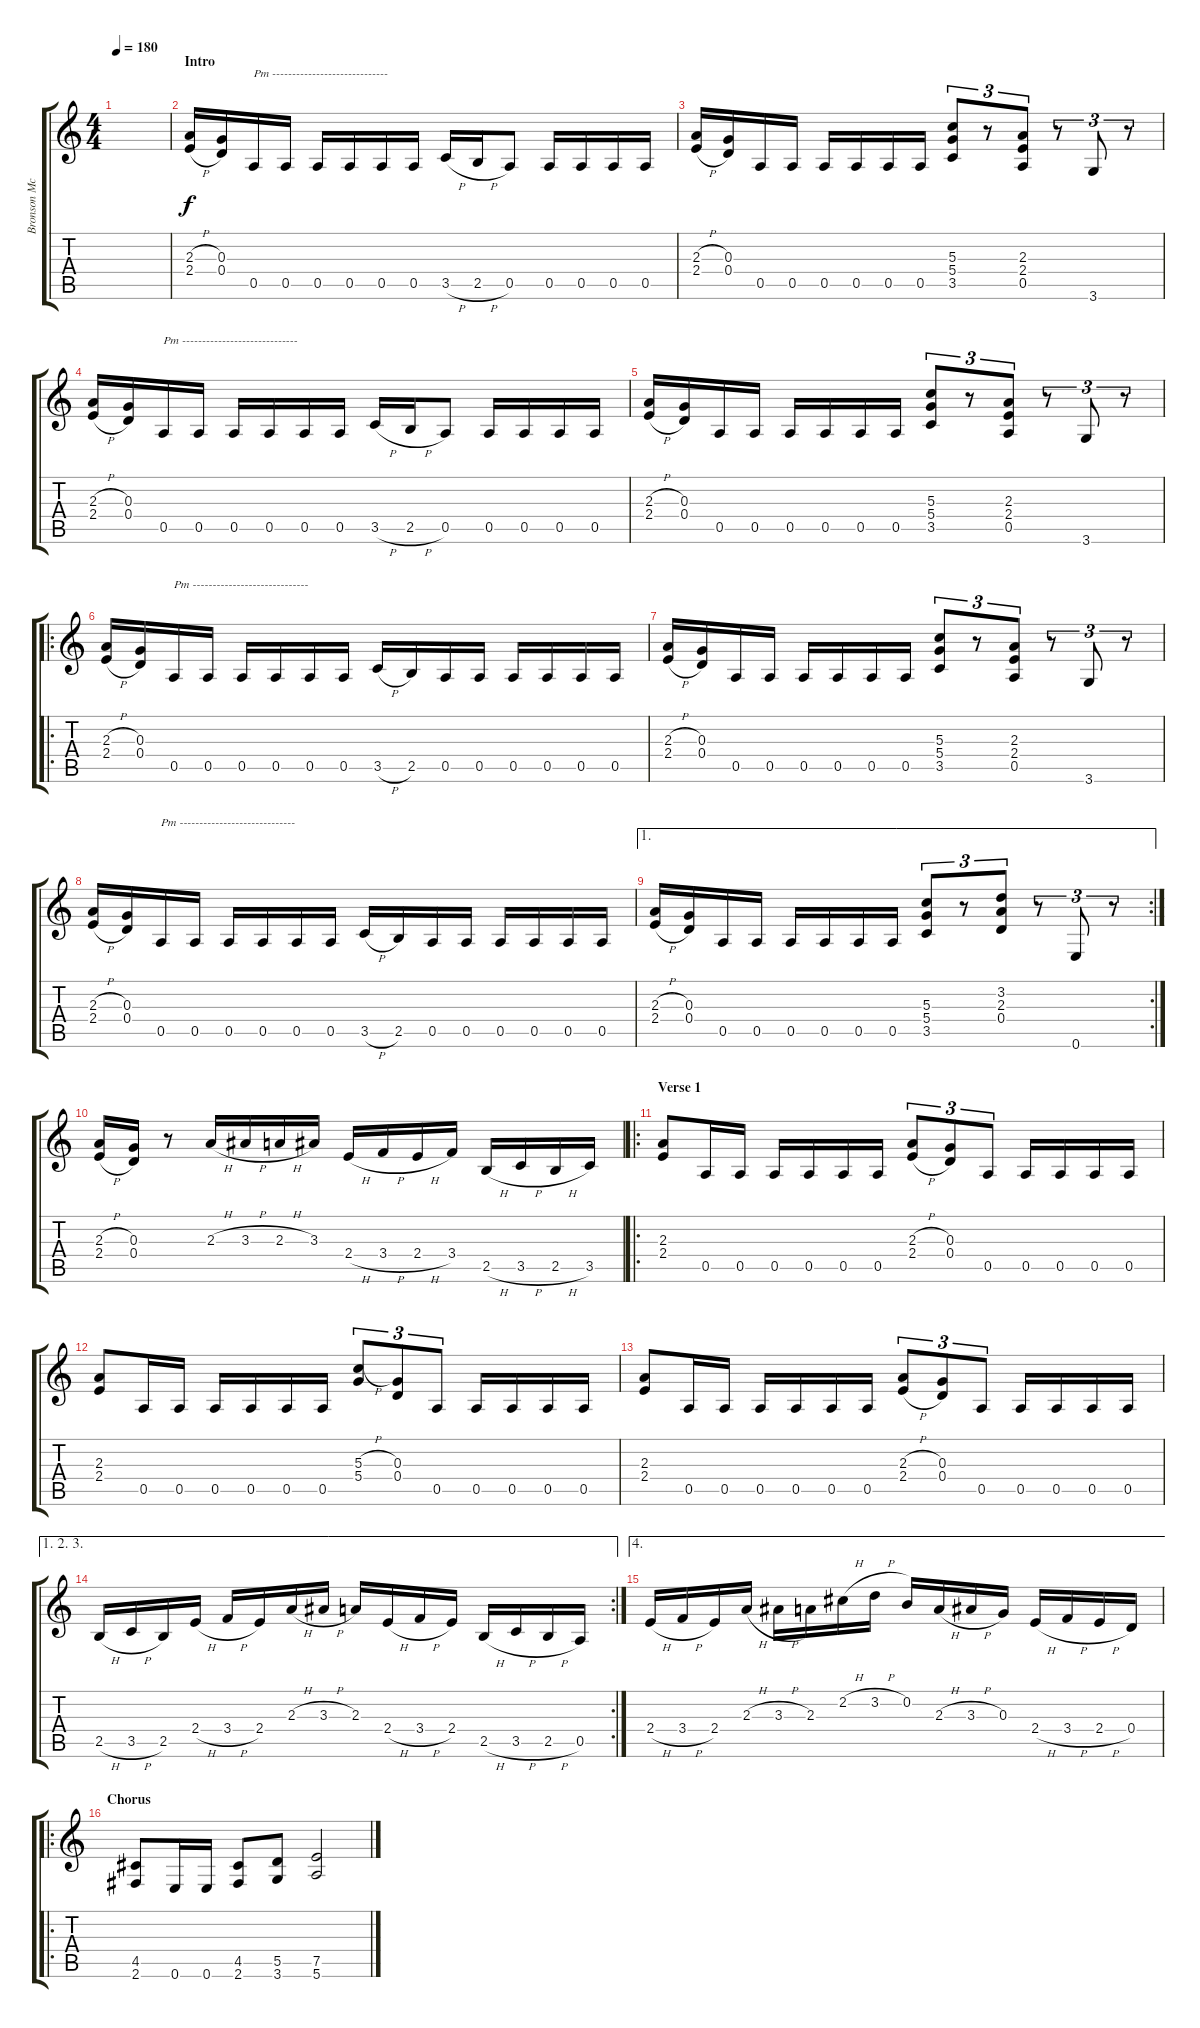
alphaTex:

\track ("Bronson McDowall (Guitar)" "Bronson Mc") {instrument distortionguitar}
\staff {score tabs}
\tuning (E4 B3 G3 D3 A2 E2) {hide}
\ts (4 4)
\tempo 180
\clef g2
\ks c
|
\section ("" "Intro")
(2.3{h} 2.4{h}).16 (0.3 0.4).16 0.5.16{txt "Pm -----------------------------"} 0.5.16 0.5.16 0.5.16 0.5.16 0.5.16 3.5{h}.16 2.5{h}.16 0.5.8 0.5.16 0.5.16 0.5.16 0.5.16 |
(2.3{h} 2.4{h}).16 (0.3 0.4).16 0.5.16 0.5.16 0.5.16 0.5.16 0.5.16 0.5.16 (5.3 5.4 3.5).8{tu (3 2)} r.8{tu (3 2)} (2.3 2.4 0.5).8{tu (3 2)} r.8{tu (3 2)} 3.6.8{tu (3 2)} r.8{tu (3 2)} |
(2.3{h} 2.4{h}).16 (0.3 0.4).16 0.5.16{txt "Pm -----------------------------"} 0.5.16 0.5.16 0.5.16 0.5.16 0.5.16 3.5{h}.16 2.5{h}.16 0.5.8 0.5.16 0.5.16 0.5.16 0.5.16 |
(2.3{h} 2.4{h}).16 (0.3 0.4).16 0.5.16 0.5.16 0.5.16 0.5.16 0.5.16 0.5.16 (5.3 5.4 3.5).8{tu (3 2)} r.8{tu (3 2)} (2.3 2.4 0.5).8{tu (3 2)} r.8{tu (3 2)} 3.6.8{tu (3 2)} r.8{tu (3 2)} |
\ro
(2.3{h} 2.4{h}).16 (0.3 0.4).16 0.5.16{txt "Pm -----------------------------"} 0.5.16 0.5.16 0.5.16 0.5.16 0.5.16 3.5{h}.16 2.5.16 0.5.16 0.5.16 0.5.16 0.5.16 0.5.16 0.5.16 |
(2.3{h} 2.4{h}).16 (0.3 0.4).16 0.5.16 0.5.16 0.5.16 0.5.16 0.5.16 0.5.16 (5.3 5.4 3.5).8{tu (3 2)} r.8{tu (3 2)} (2.3 2.4 0.5).8{tu (3 2)} r.8{tu (3 2)} 3.6.8{tu (3 2)} r.8{tu (3 2)} |
(2.3{h} 2.4{h}).16 (0.3 0.4).16 0.5.16{txt "Pm -----------------------------"} 0.5.16 0.5.16 0.5.16 0.5.16 0.5.16 3.5{h}.16 2.5.16 0.5.16 0.5.16 0.5.16 0.5.16 0.5.16 0.5.16 |
\ae 1
\rc 2
(2.3{h} 2.4{h}).16 (0.3 0.4).16 0.5.16 0.5.16 0.5.16 0.5.16 0.5.16 0.5.16 (5.3 5.4 3.5).8{tu (3 2)} r.8{tu (3 2)} (3.2 2.3 0.4).8{tu (3 2)} r.8{tu (3 2)} 0.6.8{tu (3 2)} r.8{tu (3 2)} |
(2.3{h} 2.4{h}).16 (0.3 0.4).16 r.8 2.3{h}.16 3.3{h}.16 2.3{h}.16 3.3.16 2.4{h}.16 3.4{h}.16 2.4{h}.16 3.4.16 2.5{h}.16 3.5{h}.16 2.5{h}.16 3.5.16 |
\ro
\section ("" "Verse 1")
(2.3 2.4).8 0.5.16 0.5.16 0.5.16 0.5.16 0.5.16 0.5.16 (2.3{h} 2.4{h}).8{tu (3 2)} (0.3 0.4).8{tu (3 2)} 0.5.8{tu (3 2)} 0.5.16 0.5.16 0.5.16 0.5.16 |
(2.3 2.4).8 0.5.16 0.5.16 0.5.16 0.5.16 0.5.16 0.5.16 (5.3{h} 5.4).8{tu (3 2)} (0.3 0.4).8{tu (3 2)} 0.5.8{tu (3 2)} 0.5.16 0.5.16 0.5.16 0.5.16 |
(2.3 2.4).8 0.5.16 0.5.16 0.5.16 0.5.16 0.5.16 0.5.16 (2.3{h} 2.4{h}).8{tu (3 2)} (0.3 0.4).8{tu (3 2)} 0.5.8{tu (3 2)} 0.5.16 0.5.16 0.5.16 0.5.16 |
\ae (1 2 3)
\rc 2
2.5{h}.16 3.5{h}.16 2.5.16 2.4{h}.16 3.4{h}.16 2.4.16 2.3{h}.16 3.3{h}.16 2.3.16 2.4{h}.16 3.4{h}.16 2.4.16 2.5{h}.16 3.5{h}.16 2.5{h}.16 0.5.16 |
\ae 4
2.4{h}.16 3.4{h}.16 2.4.16 2.3{h}.16 3.3{h}.16 2.3.16 2.2{h}.16 3.2{h}.16 0.2.16 2.3{h}.16 3.3{h}.16 0.3.16 2.4{h}.16 3.4{h}.16 2.4{h}.16 0.4.16 |
\ro
\section ("" "Chorus")
(4.5 2.6).8 0.6.16 0.6.16 (4.5 2.6).8 (5.5 3.6).8 (7.5 5.6).2
